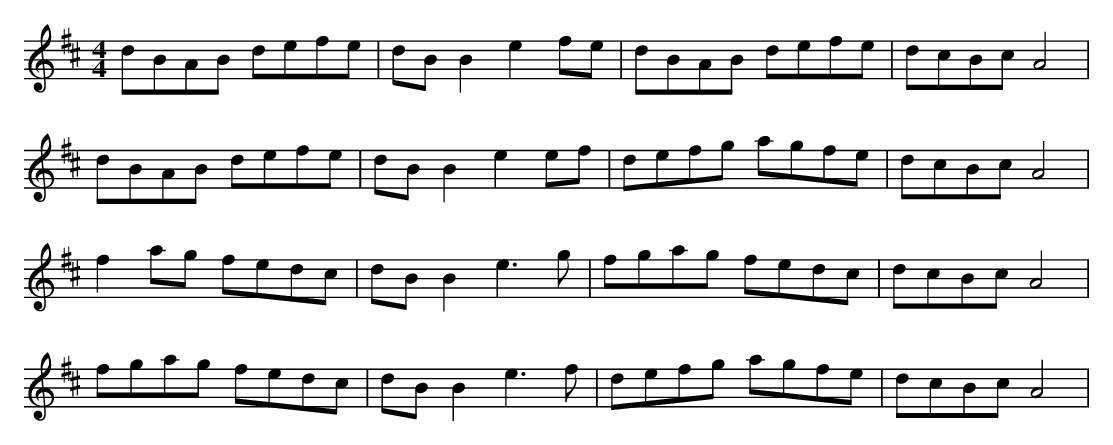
X:1
M:4/4
K:D
dBAB defe|dB B2 e2 fe|dBAB defe|dcBc A4|
dBAB defe|dB B2 e2 ef|defg agfe|dcBc A4|
f2 ag fedc|dB B2 e3 g|fgag fedc|dcBc A4|
fgag fedc|dB B2 e3 f|defg agfe|dcBc A4|
